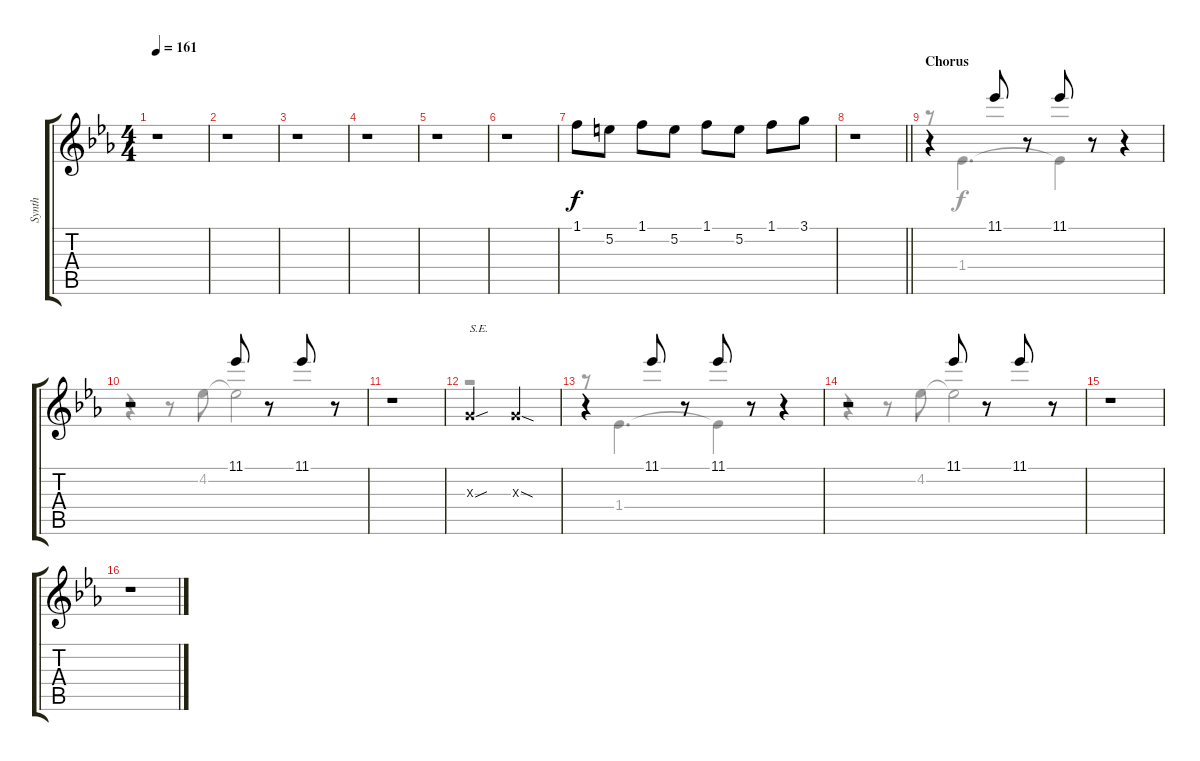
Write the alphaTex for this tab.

\track ("Synth" "Synth") {instrument lead1square}
\staff {score tabs}
\tuning (E5 B4 G4 D4 A3 E3) {hide}
\voice
\ts (4 4)
\tempo 161
\clef g2
\ks eb
r.1{dy f} |
r.1 |
r.1 |
r.1 |
r.1 |
r.1 |
1.1.8 5.2.8 1.1.8 5.2.8 1.1.8 5.2.8 1.1.8 3.1.8 |
\barLineRight lightlight
r.1 |
\section ("" "Chorus")
r.4 11.1.8 r.8 11.1.8 r.8 r.4 |
r.2 11.1.8 r.8 11.1.8 r.8 |
r.1 |
0.3{sou x}.2{txt "S.E."} 0.3{sod x}.2 |
r.4 11.1.8 r.8 11.1.8 r.8 r.4 |
r.2 11.1.8 r.8 11.1.8 r.8 |
r.1 |
r.1
\voice
\clef g2
\ottava regular
\simile none
\ks eb
|
|
|
|
|
|
|
\barLineRight lightlight
|
r.8 1.4.4{d} 1.4{t}.4 r.4 |
r.4 r.8 4.2.8 4.2{t}.2 |
r.1 |
r.1 |
r.8 1.4.4{d} 1.4{t}.4 r.4 |
r.4 r.8 4.2.8 4.2{t}.2 |
r.1 |
r.1
